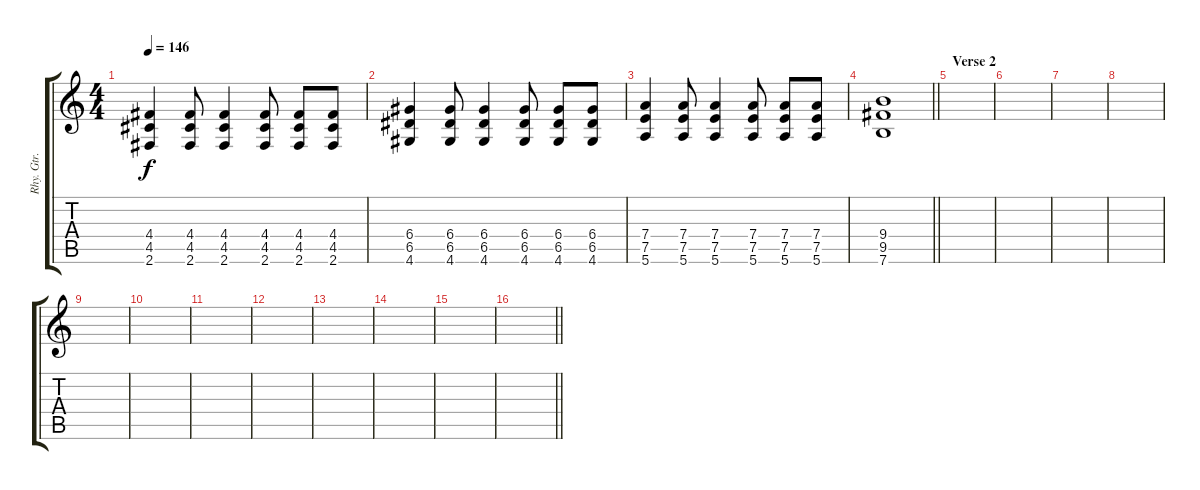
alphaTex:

\track ("Rhy. Gtr." "Rhy. Gtr.") {instrument distortionguitar}
\staff {score tabs}
\tuning (E4 B3 G3 D3 A2 E2) {hide}
\ts (4 4)
\tempo 146
\clef g2
\ks c
(4.4 4.5 2.6).4{dy f} (4.4 4.5 2.6).8 (4.4 4.5 2.6).4 (4.4 4.5 2.6).8 (4.4 4.5 2.6).8 (4.4 4.5 2.6).8 |
(6.4 6.5 4.6).4 (6.4 6.5 4.6).8 (6.4 6.5 4.6).4 (6.4 6.5 4.6).8 (6.4 6.5 4.6).8 (6.4 6.5 4.6).8 |
(7.4 7.5 5.6).4 (7.4 7.5 5.6).8 (7.4 7.5 5.6).4 (7.4 7.5 5.6).8 (7.4 7.5 5.6).8 (7.4 7.5 5.6).8 |
\barLineRight lightlight
(9.4 9.5 7.6).1 |
\section ("" "Verse 2")
|
|
|
|
|
|
|
|
|
|
|
\barLineRight lightlight
